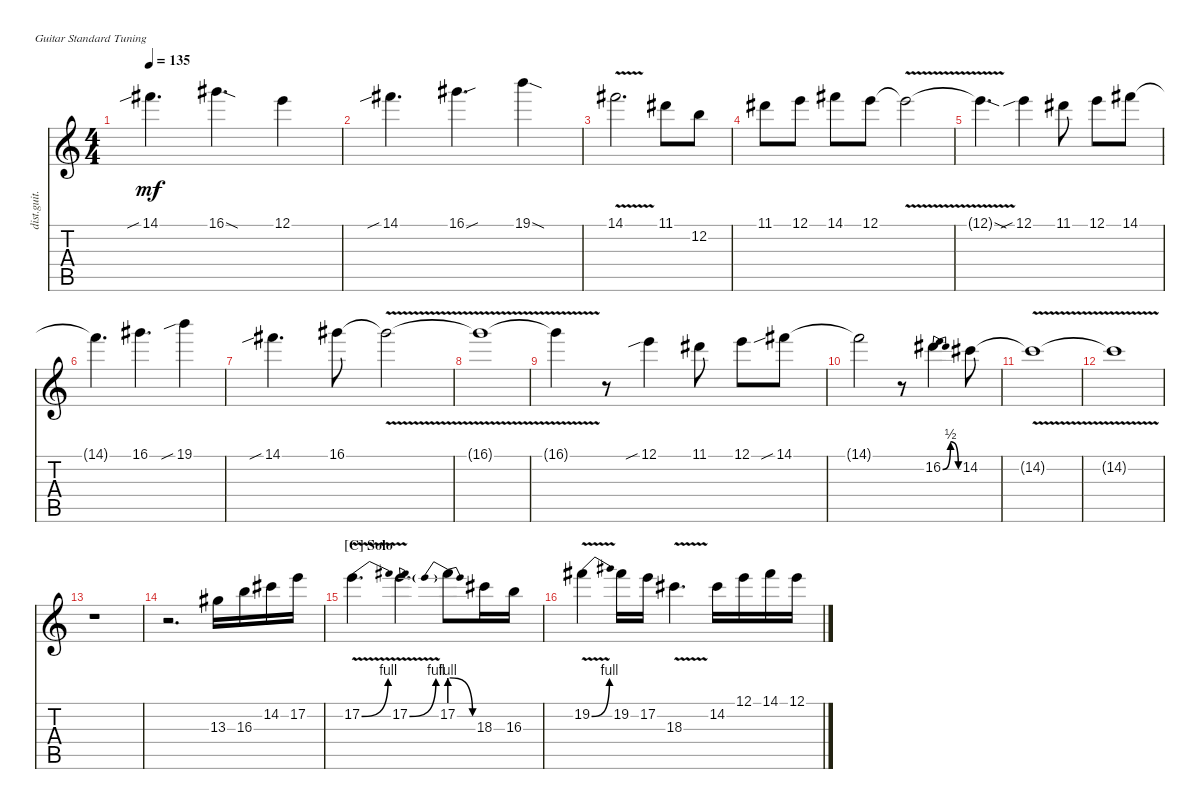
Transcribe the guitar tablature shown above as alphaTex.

\defaultSystemsLayout 4
\bracketExtendMode nobrackets
\otherSystemsTrackNameOrientation horizontal
\track ("Distortion Guitar" "dist.guit.") {defaultSystemsLayout 4 instrument distortionguitar}
\staff {score tabs}
\tuning (E4 B3 G3 D3 A2 E2)
\ts (4 4)
\tempo 135
\clef g2
\scale
0.977842
\ks c
14.1{sib}.4{d dy mf} 16.1{sod}.4{d} 12.1.4 |
\scale
0.977842 14.1{sib}.4{d} 16.1{sou}.4{d} 19.1{sod}.4 |
\scale
0.977842 14.1{v}.2{d} 11.1.8 12.2.8 |
\scale
1.06647 11.1.8 12.1.8 14.1.8 12.1.8 12.1{v t}.2 |
\scale
0.977842 12.1{v sod t}.4{d} 12.1{sib}.4 11.1.8 12.1.8 14.1.8 |
\scale
0.977842 14.1{t}.4{d} 16.1.4{d} 19.1{sib}.4 |
\scale
0.977842 14.1{sib}.4{d} 16.1.8 16.1{v t}.2 |
\scale
1.11146 16.1{v t}.1 |
\scale
1.06647 16.1{v t}.4 r.8 12.1{sib}.4 11.1.8 12.1.8 14.1{sib}.8 |
\scale
0.977842 14.1{t}.2 r.8 16.2{be (bendrelease 0 0 7.8 2 20.4 2 30 0)}.4 14.2.8 |
\scale
0.977842 14.2{v t}.1 |
\scale
0.977842 14.2{v t}.1 |
\scale
1.06647 r.1 |
\scale
0.977842 r.2{d} 13.3.16 16.3.16 14.2.16 17.2.16 |
\section ("C" "Solo")
\scale
0.977842 17.2{be (bend 0 0 9.6 4) v}.4{d} 17.2{be (bend 0 0 6 4) v}.4{d} 17.2{be (prebendrelease 0.6 4 48.6 0)}.8 18.3.16 16.3.16 |
\scale
0.977842 19.2{be (bend 0 0 9.6 4) v}.4 19.2.16 17.2.16 18.3{v}.4{d} 14.2.16 12.1.16 14.1.16 12.1.16
